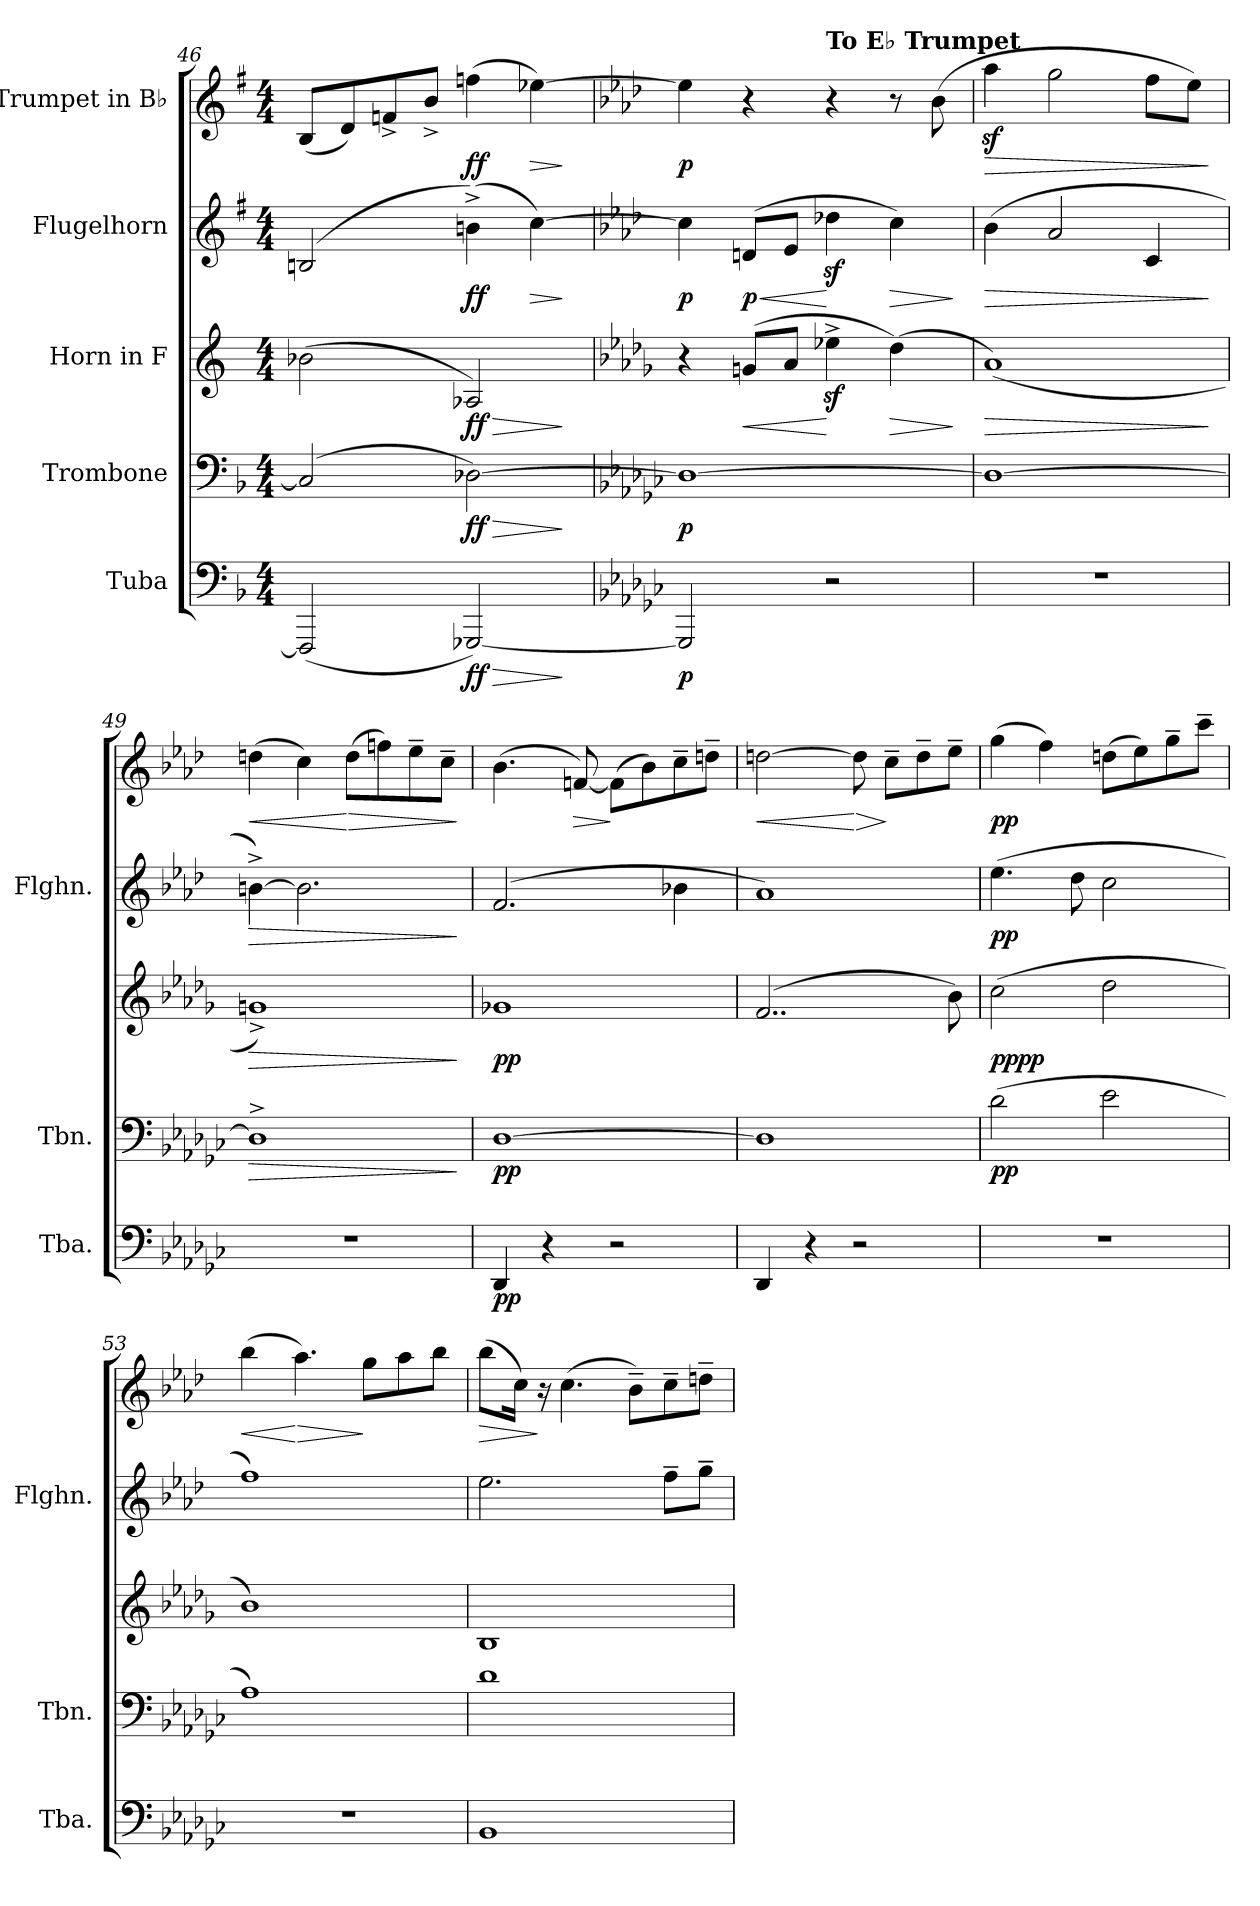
**kern	**dynam	**kern	**dynam	**kern	**dynam	**kern	**dynam	**kern	**dynam
*part5	*part5	*part4	*part4	*part3	*part3	*part2	*part2	*part1	*part1
*staff5	*staff5	*staff4	*staff4	*staff3	*staff3	*staff2	*staff2	*staff1	*staff1
*I"Tuba	*	*I"Trombone	*	*I"Horn in F	*	*I"Flugelhorn	*	*I"Trumpet in B♭	*
*I'Tba.	*	*I'Tbn.	*	*	*	*I'Flghn.	*	*	*
*clefF4	*	*clefF4	*	*clefG2	*	*clefG2	*	*clefG2	*
*	*	*	*	*ITrd4c7	*	*ITrd1c2	*	*ITrd1c2	*
*k[b-]	*	*k[b-]	*	*k[b-]	*	*k[b-]	*	*k[b-]	*
*M4/4	*	*M4/4	*	*M4/4	*	*M4/4	*	*M4/4	*
=46	=46	=46	=46	=46	=46	=46	=46	=46	=46
(<2FFF/]	.	(>2C/]	.	(>2e-X\	.	(>2An/	.	(<8A/L	.
.	.	.	.	.	.	.	.	8c/)	.
.	.	.	.	.	.	.	.	8e-X^/	.
.	.	.	.	.	.	.	.	8a^/J	.
!	!LO:HP:b	!	!LO:HP:b	!	!LO:HP:b	!	!	!	!
!	!LO:DY:n=1:b	!	!LO:DY:n=1:b	!	!LO:DY:n=1:b	!	!LO:DY:b	!	!LO:DY:b
[2GGG-X/)	> ff	[2D-X\)	> ff	2D-X/)	> ff	(>4an^\)	ff	(>4ee-X\	ff
!	!	!	!	!	!	!	!LO:HP:b	!	!LO:HP:b
.	.	.	.	.	.	[4b-\)	>	[4dd-X\)	>
.	]	.	]	.	]	.	]	.	]
=47	=47	=47	=47	=47	=47	=47	=47	=47	=47
*k[b-e-a-d-g-c-]	*	*k[b-e-a-d-g-c-]	*	*k[b-e-a-d-g-c-]	*	*k[b-e-a-d-g-c-]	*	*k[b-e-a-d-g-c-]	*
!	!LO:DY:b	!	!LO:DY:b	!	!	!	!LO:DY:b	!	!LO:DY:b
2GGG-/]	p	1D-_	p	4r	.	4b-\]	p	4dd-\]	p
!	!	!	!	!	!LO:HP:b	!	!LO:HP:b	!	!
!	!	!	!	!	!	!	!LO:DY:n=1:b	!	!
.	.	.	.	(>8cn/L	<	(>8cn/L	< p	4r	.
.	.	.	.	8d-/J	.	8d-/J	.	.	.
!	!	!	!	!	!	!	!	!LO:TX:a:B:t=To E♭ Trumpet	!
2r	.	.	.	4a-Xz<^\	[	4cc-Xz<\	[	4r	.
!	!	!	!	!	!LO:HP:b	!	!LO:HP:b	!	!
.	.	.	.	(>4g-\)	>	4b-\)	>	8r	.
.	.	.	.	.	.	.	.	(>8a-\	.
.	.	.	.	.	]	.	]	.	.
!!LO:PB:g=z
=48	=48	=48	=48	=48	=48	=48	=48	=48	=48
!	!	!	!	!	!LO:HP:b	!	!LO:HP:b	!	!LO:HP:b
1r	.	1D-_	.	(<1d-)	>	(>4a-\	>	4gg-z<\	>
.	.	.	.	.	.	2g-/	.	2ff\	.
.	.	.	.	.	.	4B-/	.	8ee-\L	.
.	.	.	.	.	.	.	.	8dd-\J)	.
.	.	.	.	.	]	.	]	.	]
=49	=49	=49	=49	=49	=49	=49	=49	=49	=49
!	!	!	!LO:HP:b	!	!LO:HP:b	!	!LO:HP:b	!	!LO:HP:b
1r	.	1D-^]	>	1cn^)	>	[4an^\)	>	(>4ccn\	<
.	.	.	.	.	.	2.a\]	.	4b-\)	.
!	!	!	!	!	!	!	!	!	!LO:HP:n=1:b
.	.	.	.	.	.	.	.	(>8cc\L	[ >
.	.	.	.	.	.	.	.	8ee-X\)	.
.	.	.	.	.	.	.	.	8dd-~\	.
.	.	.	.	.	.	.	.	8b-~\J	.
.	.	.	]	.	]	.	]	.	]
=50	=50	=50	=50	=50	=50	=50	=50	=50	=50
!	!LO:DY:b	!	!LO:DY:b	!	!LO:DY:b	!	!LO:DY:b	!	!
!	!	!	!	!	!	!	!LO:DY:n=1:b	!	!LO:DY:b
!	!	!	!	!	!	!	!	!	!LO:DY:n=1:b
4DD-/	pp	[1D-	pp	1c-X	pp	(>2.e-/	pp other-dynamics	(>4.a-\	pp other-dynamics
4r	.	.	.	.	.	.	.	.	.
!	!	!	!	!	!	!	!	!	!LO:HP:b
.	.	.	.	.	.	.	.	[8e-X/)	>
2r	.	.	.	.	.	.	.	(>8e-\L]	]
.	.	.	.	.	.	.	.	8a-\)	.
.	.	.	.	.	.	4a-X\	.	8b-~\	.
.	.	.	.	.	.	.	.	8ccn~\J	.
=51	=51	=51	=51	=51	=51	=51	=51	=51	=51
!	!	!	!	!	!	!	!	!	!LO:HP:b
4DD-/	.	1D-]	.	(>2..B-/	.	1g-)	.	[2ccn\	<
4r	.	.	.	.	.	.	.	.	.
!	!	!	!	!	!	!	!	!	!LO:HP:n=1:b
2r	.	.	.	.	.	.	.	8cc\]	[ >
.	.	.	.	.	.	.	.	8b-~\L	]
.	.	.	.	.	.	.	.	8cc~\	.
.	.	.	.	8e-\)	.	.	.	8dd-~\J	.
=52	=52	=52	=52	=52	=52	=52	=52	=52	=52
!	!	!	!LO:DY:b	!	!LO:DY:b	!	!	!	!
!	!	!	!	!	!LO:DY:n=1:b	!	!LO:DY:b	!	!LO:DY:b
1r	.	(>2d-\	pp	(>2f\	pp pp	(>4.dd-\	pp	(>4ff\	pp
.	.	.	.	.	.	.	.	4ee-\)	.
.	.	.	.	.	.	8cc-\	.	.	.
.	.	2e-\	.	2g-\	.	2b-\	.	(>8ccn\L	.
.	.	.	.	.	.	.	.	8dd-\)	.
.	.	.	.	.	.	.	.	8ff~\	.
.	.	.	.	.	.	.	.	8bb-~\J	.
=53	=53	=53	=53	=53	=53	=53	=53	=53	=53
!	!	!	!	!	!	!	!	!	!LO:HP:b
1r	.	1A-)	.	1e-)	.	1ee-)	.	(>4aa-\	<
!	!	!	!	!	!	!	!	!	!LO:HP:n=1:b
.	.	.	.	.	.	.	.	4.gg-\)	[ >
.	.	.	.	.	.	.	.	8ff\L	]
.	.	.	.	.	.	.	.	8gg-\	.
.	.	.	.	.	.	.	.	8aa-\J	.
=54	=54	=54	=54	=54	=54	=54	=54	=54	=54
!	!	!	!	!	!	!	!	!	!LO:HP:b
1BB-	.	1d-	.	1E-	.	2.dd-\	.	(>8aa-\L	>
.	.	.	.	.	.	.	.	16b-\Jk)	.
.	.	.	.	.	.	.	.	16r	]
.	.	.	.	.	.	.	.	(>4.b-\	.
.	.	.	.	.	.	.	.	8a-~\L)	.
.	.	.	.	.	.	8ee-~\L	.	8b-~\	.
.	.	.	.	.	.	8ff~\J	.	8ccn~\J	.
=	=	=	=	=	=	=	=	=	=
*-	*-	*-	*-	*-	*-	*-	*-	*-	*-
